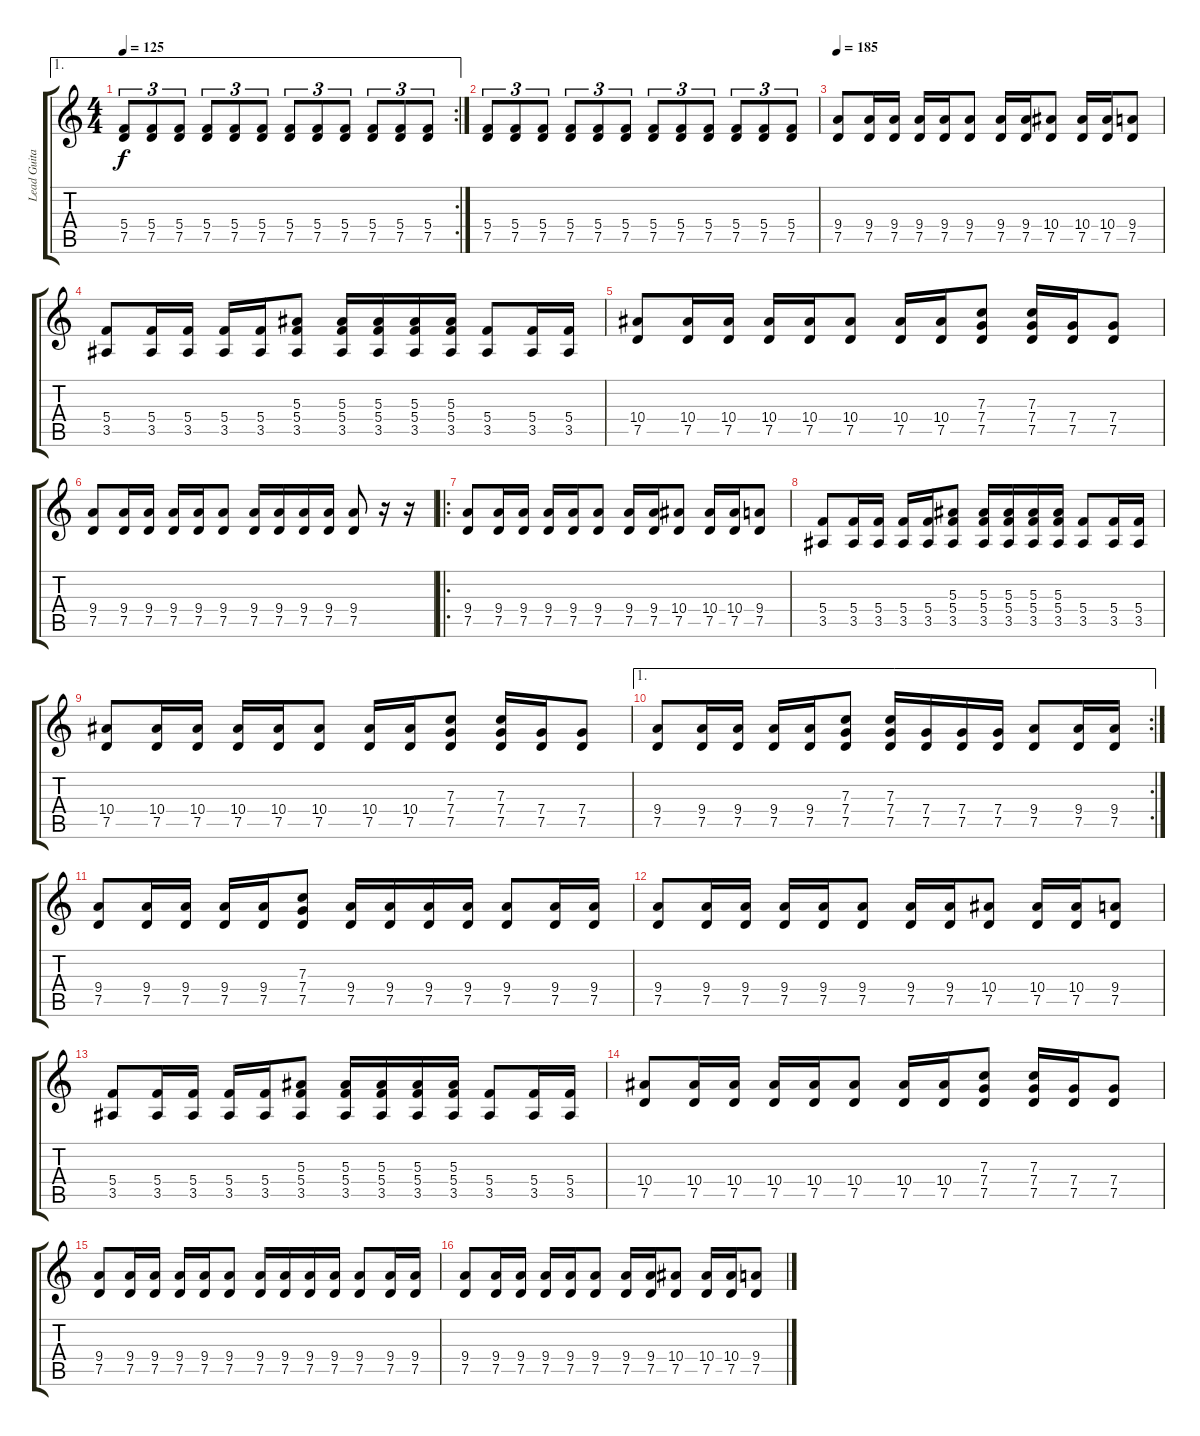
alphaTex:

\track ("Lead Guitar (studio) 1" "Lead Guita") {instrument distortionguitar}
\staff {score tabs}
\tuning (D4 A3 F3 C3 G2 D2) {hide}
\ae 1
\rc 2
\ts (4 4)
\tempo 125
\clef g2
\ks c
(5.4 7.5).8{tu (3 2) dy f} (5.4 7.5).8{tu (3 2)} (5.4 7.5).8{tu (3 2)} (5.4 7.5).8{tu (3 2)} (5.4 7.5).8{tu (3 2)} (5.4 7.5).8{tu (3 2)} (5.4 7.5).8{tu (3 2)} (5.4 7.5).8{tu (3 2)} (5.4 7.5).8{tu (3 2)} (5.4 7.5).8{tu (3 2)} (5.4 7.5).8{tu (3 2)} (5.4 7.5).8{tu (3 2)} |
(5.4 7.5).8{tu (3 2)} (5.4 7.5).8{tu (3 2)} (5.4 7.5).8{tu (3 2)} (5.4 7.5).8{tu (3 2)} (5.4 7.5).8{tu (3 2)} (5.4 7.5).8{tu (3 2)} (5.4 7.5).8{tu (3 2)} (5.4 7.5).8{tu (3 2)} (5.4 7.5).8{tu (3 2)} (5.4 7.5).8{tu (3 2)} (5.4 7.5).8{tu (3 2)} (5.4 7.5).8{tu (3 2)} |
\tempo 185
(9.4 7.5).8 (9.4 7.5).16 (9.4 7.5).16 (9.4 7.5).16 (9.4 7.5).16 (9.4 7.5).8 (9.4 7.5).16 (9.4 7.5).16 (10.4 7.5).8 (10.4 7.5).16 (10.4 7.5).16 (9.4 7.5).8 |
(5.4 3.5).8 (5.4 3.5).16 (5.4 3.5).16 (5.4 3.5).16 (5.4 3.5).16 (5.3 5.4 3.5).8 (5.3 5.4 3.5).16 (5.3 5.4 3.5).16 (5.3 5.4 3.5).16 (5.3 5.4 3.5).16 (5.4 3.5).8 (5.4 3.5).16 (5.4 3.5).16 |
(10.4 7.5).8 (10.4 7.5).16 (10.4 7.5).16 (10.4 7.5).16 (10.4 7.5).16 (10.4 7.5).8 (10.4 7.5).16 (10.4 7.5).16 (7.3 7.4 7.5).8 (7.3 7.4 7.5).16 (7.4 7.5).16 (7.4 7.5).8 |
(9.4 7.5).8 (9.4 7.5).16 (9.4 7.5).16 (9.4 7.5).16 (9.4 7.5).16 (9.4 7.5).8 (9.4 7.5).16 (9.4 7.5).16 (9.4 7.5).16 (9.4 7.5).16 (9.4 7.5).8 r.16 r.16 |
\ro
(9.4 7.5).8 (9.4 7.5).16 (9.4 7.5).16 (9.4 7.5).16 (9.4 7.5).16 (9.4 7.5).8 (9.4 7.5).16 (9.4 7.5).16 (10.4 7.5).8 (10.4 7.5).16 (10.4 7.5).16 (9.4 7.5).8 |
(5.4 3.5).8 (5.4 3.5).16 (5.4 3.5).16 (5.4 3.5).16 (5.4 3.5).16 (5.3 5.4 3.5).8 (5.3 5.4 3.5).16 (5.3 5.4 3.5).16 (5.3 5.4 3.5).16 (5.3 5.4 3.5).16 (5.4 3.5).8 (5.4 3.5).16 (5.4 3.5).16 |
(10.4 7.5).8 (10.4 7.5).16 (10.4 7.5).16 (10.4 7.5).16 (10.4 7.5).16 (10.4 7.5).8 (10.4 7.5).16 (10.4 7.5).16 (7.3 7.4 7.5).8 (7.3 7.4 7.5).16 (7.4 7.5).16 (7.4 7.5).8 |
\ae 1
\rc 2
(9.4 7.5).8 (9.4 7.5).16 (9.4 7.5).16 (9.4 7.5).16 (9.4 7.5).16 (7.3 7.4 7.5).8 (7.3 7.4 7.5).16 (7.4 7.5).16 (7.4 7.5).16 (7.4 7.5).16 (9.4 7.5).8 (9.4 7.5).16 (9.4 7.5).16 |
(9.4 7.5).8 (9.4 7.5).16 (9.4 7.5).16 (9.4 7.5).16 (9.4 7.5).16 (7.3 7.4 7.5).8 (9.4 7.5).16 (9.4 7.5).16 (9.4 7.5).16 (9.4 7.5).16 (9.4 7.5).8 (9.4 7.5).16 (9.4 7.5).16 |
(9.4 7.5).8 (9.4 7.5).16 (9.4 7.5).16 (9.4 7.5).16 (9.4 7.5).16 (9.4 7.5).8 (9.4 7.5).16 (9.4 7.5).16 (10.4 7.5).8 (10.4 7.5).16 (10.4 7.5).16 (9.4 7.5).8 |
(5.4 3.5).8 (5.4 3.5).16 (5.4 3.5).16 (5.4 3.5).16 (5.4 3.5).16 (5.3 5.4 3.5).8 (5.3 5.4 3.5).16 (5.3 5.4 3.5).16 (5.3 5.4 3.5).16 (5.3 5.4 3.5).16 (5.4 3.5).8 (5.4 3.5).16 (5.4 3.5).16 |
(10.4 7.5).8 (10.4 7.5).16 (10.4 7.5).16 (10.4 7.5).16 (10.4 7.5).16 (10.4 7.5).8 (10.4 7.5).16 (10.4 7.5).16 (7.3 7.4 7.5).8 (7.3 7.4 7.5).16 (7.4 7.5).16 (7.4 7.5).8 |
(9.4 7.5).8 (9.4 7.5).16 (9.4 7.5).16 (9.4 7.5).16 (9.4 7.5).16 (9.4 7.5).8 (9.4 7.5).16 (9.4 7.5).16 (9.4 7.5).16 (9.4 7.5).16 (9.4 7.5).8 (9.4 7.5).16 (9.4 7.5).16 |
(9.4 7.5).8 (9.4 7.5).16 (9.4 7.5).16 (9.4 7.5).16 (9.4 7.5).16 (9.4 7.5).8 (9.4 7.5).16 (9.4 7.5).16 (10.4 7.5).8 (10.4 7.5).16 (10.4 7.5).16 (9.4 7.5).8
